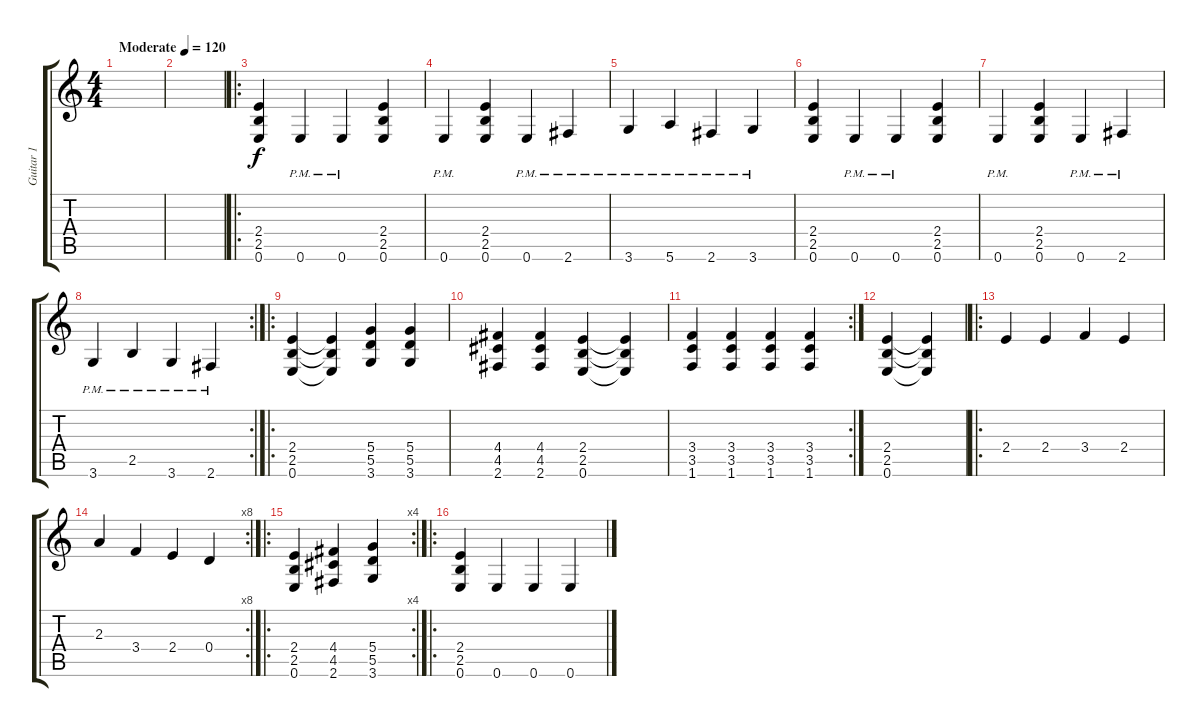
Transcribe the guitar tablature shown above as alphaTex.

\track ("Guitar 1" "Guitar 1") {instrument acousticguitarsteel}
\staff {score tabs}
\tuning (E4 B3 G3 D3 A2 E2) {hide}
\ts (4 4)
\tempo (120 "Moderate")
\tempo 160
\tempo (120 "Moderate")
\clef g2
\ks c
|
|
\ro
(2.4 2.5 0.6).4 0.6{pm}.4 0.6{pm}.4 (2.4 2.5 0.6).4 |
0.6{pm}.4 (2.4 2.5 0.6).4 0.6{pm}.4 2.6{pm}.4 |
3.6{pm}.4 5.6{pm}.4 2.6{pm}.4 3.6{pm}.4 |
(2.4 2.5 0.6).4 0.6{pm}.4 0.6{pm}.4 (2.4 2.5 0.6).4 |
0.6{pm}.4 (2.4 2.5 0.6).4 0.6{pm}.4 2.6{pm}.4 |
\rc 2
3.6{pm}.4 2.5{pm}.4 3.6{pm}.4 2.6{pm}.4 |
\ro
(2.4 2.5 0.6).4 (2.4{t} 2.5{t} 0.6{t}).4 (5.4 5.5 3.6).4 (5.4 5.5 3.6).4 |
(4.4 4.5 2.6).4 (4.4 4.5 2.6).4 (2.4 2.5 0.6).4 (2.4{t} 2.5{t} 0.6{t}).4 |
\rc 2
(3.4 3.5 1.6).4 (3.4 3.5 1.6).4 (3.4 3.5 1.6).4 (3.4 3.5 1.6).4 |
(2.4 2.5 0.6).4 (2.4{t} 2.5{t} 0.6{t}).4 |
\ro
2.4.4 2.4.4 3.4.4 2.4.4 |
\rc 8
2.3.4 3.4.4 2.4.4 0.4.4 |
\ro
\rc 4
(2.4 2.5 0.6).4 (4.4 4.5 2.6).4 (5.4 5.5 3.6).4 |
\ro
(2.4 2.5 0.6).4 0.6.4 0.6.4 0.6.4
